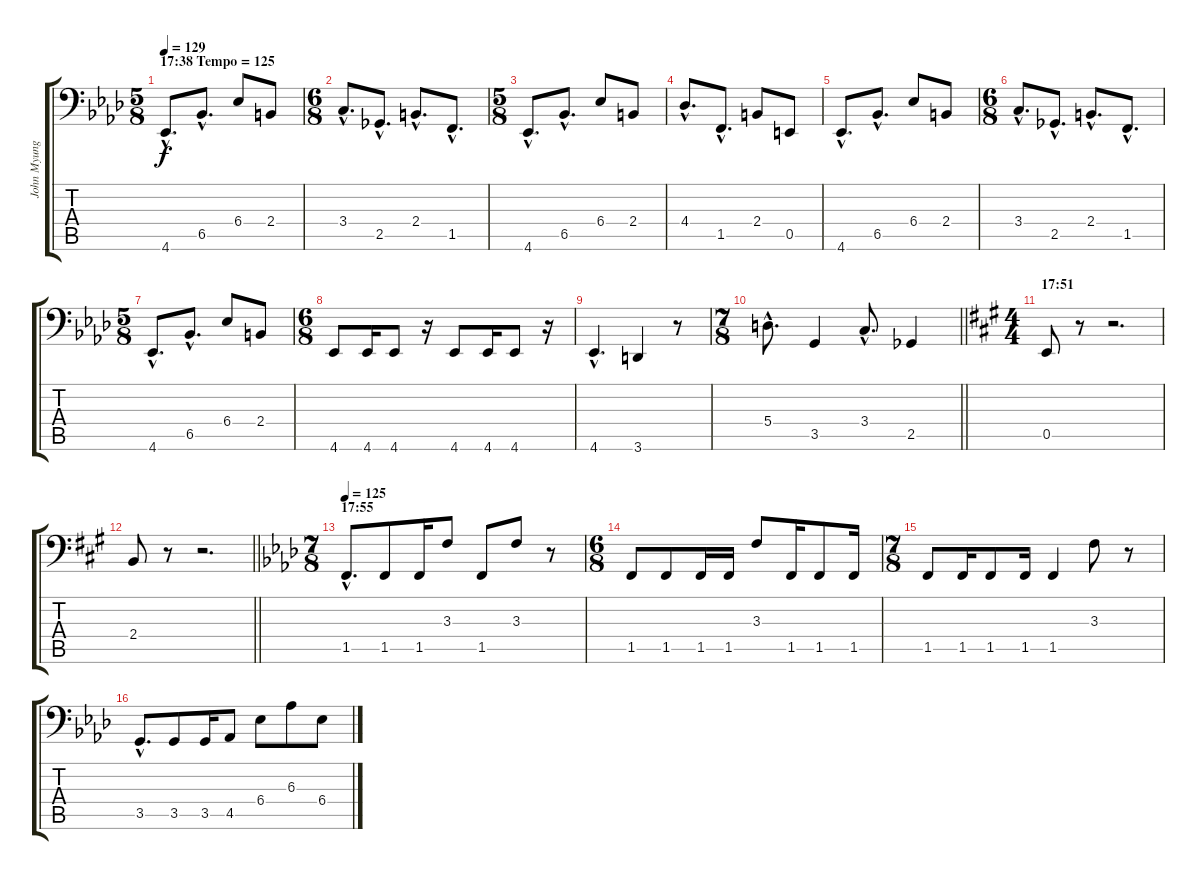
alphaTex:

\track ("John Myung - Bass" "John Myung") {instrument electricbassfinger}
\staff {score tabs}
\tuning (C3 G2 D2 A1 E1 B0) {hide}
\ts (5 8)
\section ("" "17:38 Tempo = 125")
\tempo 125
\tempo 129
\clef f4
\ks ab
4.6{hac}.8{d dy f} 6.5{hac}.8{d} 6.4.8 2.4.8 |
\ts (6 8)
3.4{hac}.8{d} 2.5{hac}.8{d} 2.4{hac}.8{d} 1.5{hac}.8{d} |
\ts (5 8)
4.6{hac}.8{d} 6.5{hac}.8{d} 6.4.8 2.4.8 |
4.4{hac}.8{d} 1.5{hac}.8{d} 2.4.8 0.5.8 |
4.6{hac}.8{d} 6.5{hac}.8{d} 6.4.8 2.4.8 |
\ts (6 8)
3.4{hac}.8{d} 2.5{hac}.8{d} 2.4{hac}.8{d} 1.5{hac}.8{d} |
\ts (5 8)
4.6{hac}.8{d} 6.5{hac}.8{d} 6.4.8 2.4.8 |
\ts (6 8)
4.6.8 4.6.16 4.6.8 r.16 4.6.8 4.6.16 4.6.8 r.16 |
4.6{hac}.4{d} 3.6.4 r.8 |
\ts (7 8)
\barLineRight lightlight
5.4{hac}.8{d} 3.5.4 3.4{hac}.8{d} 2.5.4 |
\ts (4 4)
\section ("" "17:51")
\ks a
0.5.8 r.8 r.2{d} |
\barLineRight lightlight
2.4.8 r.8 r.2{d} |
\ts (7 8)
\section ("" "17:55")
\tempo 125
\ks ab
1.5{hac}.8{d volume 16} 1.5.8 1.5.16 3.3.8 1.5.8 3.3.8 r.8 |
\ts (6 8)
1.5.8 1.5.8 1.5.16 1.5.16 3.3.8 1.5.16 1.5.8 1.5.16 |
\ts (7 8)
1.5.8 1.5.16 1.5.8 1.5.16 1.5.4 3.3.8 r.8 |
3.5{hac}.8{d} 3.5.8 3.5.16 4.5.8 6.4.8 6.3.8 6.4.8
